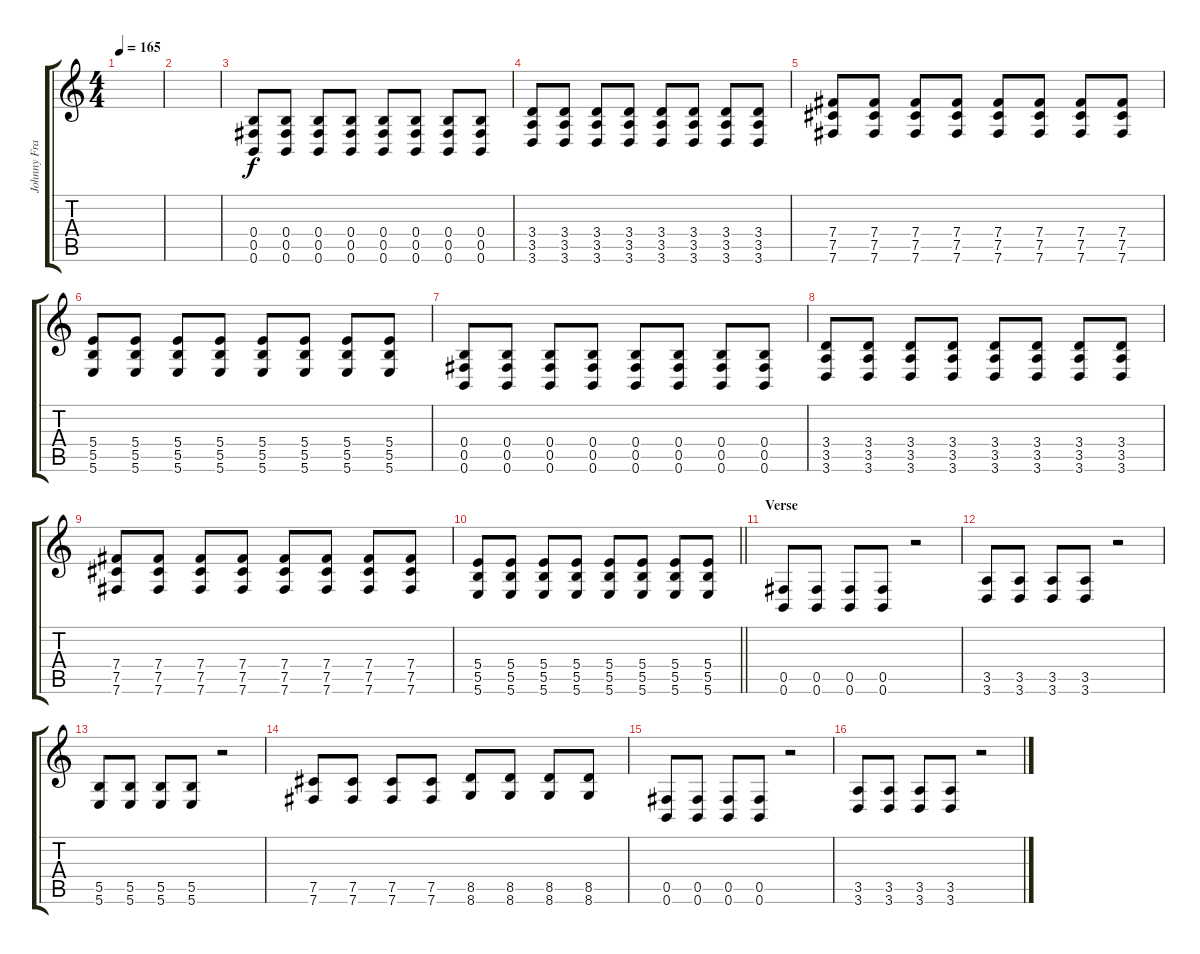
\track ("Johnny Franck" "Johnny Fra") {instrument distortionguitar}
\staff {score tabs}
\tuning (Db4 Ab3 E3 B2 Gb2 B1) {hide}
\ts (4 4)
\tempo 165
\clef g2
\ks c
|
|
(0.4 0.5 0.6).8 (0.4 0.5 0.6).8 (0.4 0.5 0.6).8 (0.4 0.5 0.6).8 (0.4 0.5 0.6).8 (0.4 0.5 0.6).8 (0.4 0.5 0.6).8 (0.4 0.5 0.6).8 |
(3.4 3.5 3.6).8 (3.4 3.5 3.6).8 (3.4 3.5 3.6).8 (3.4 3.5 3.6).8 (3.4 3.5 3.6).8 (3.4 3.5 3.6).8 (3.4 3.5 3.6).8 (3.4 3.5 3.6).8 |
(7.4 7.5 7.6).8 (7.4 7.5 7.6).8 (7.4 7.5 7.6).8 (7.4 7.5 7.6).8 (7.4 7.5 7.6).8 (7.4 7.5 7.6).8 (7.4 7.5 7.6).8 (7.4 7.5 7.6).8 |
(5.4 5.5 5.6).8 (5.4 5.5 5.6).8 (5.4 5.5 5.6).8 (5.4 5.5 5.6).8 (5.4 5.5 5.6).8 (5.4 5.5 5.6).8 (5.4 5.5 5.6).8 (5.4 5.5 5.6).8 |
(0.4 0.5 0.6).8 (0.4 0.5 0.6).8 (0.4 0.5 0.6).8 (0.4 0.5 0.6).8 (0.4 0.5 0.6).8 (0.4 0.5 0.6).8 (0.4 0.5 0.6).8 (0.4 0.5 0.6).8 |
(3.4 3.5 3.6).8 (3.4 3.5 3.6).8 (3.4 3.5 3.6).8 (3.4 3.5 3.6).8 (3.4 3.5 3.6).8 (3.4 3.5 3.6).8 (3.4 3.5 3.6).8 (3.4 3.5 3.6).8 |
(7.4 7.5 7.6).8 (7.4 7.5 7.6).8 (7.4 7.5 7.6).8 (7.4 7.5 7.6).8 (7.4 7.5 7.6).8 (7.4 7.5 7.6).8 (7.4 7.5 7.6).8 (7.4 7.5 7.6).8 |
\barLineRight lightlight
(5.4 5.5 5.6).8 (5.4 5.5 5.6).8 (5.4 5.5 5.6).8 (5.4 5.5 5.6).8 (5.4 5.5 5.6).8 (5.4 5.5 5.6).8 (5.4 5.5 5.6).8 (5.4 5.5 5.6).8 |
\section ("" "Verse")
(0.5 0.6).8 (0.5 0.6).8 (0.5 0.6).8 (0.5 0.6).8 r.2 |
(3.5 3.6).8 (3.5 3.6).8 (3.5 3.6).8 (3.5 3.6).8 r.2 |
(5.5 5.6).8 (5.5 5.6).8 (5.5 5.6).8 (5.5 5.6).8 r.2 |
(7.5 7.6).8 (7.5 7.6).8 (7.5 7.6).8 (7.5 7.6).8 (8.5 8.6).8 (8.5 8.6).8 (8.5 8.6).8 (8.5 8.6).8 |
(0.5 0.6).8 (0.5 0.6).8 (0.5 0.6).8 (0.5 0.6).8 r.2 |
(3.5 3.6).8 (3.5 3.6).8 (3.5 3.6).8 (3.5 3.6).8 r.2
